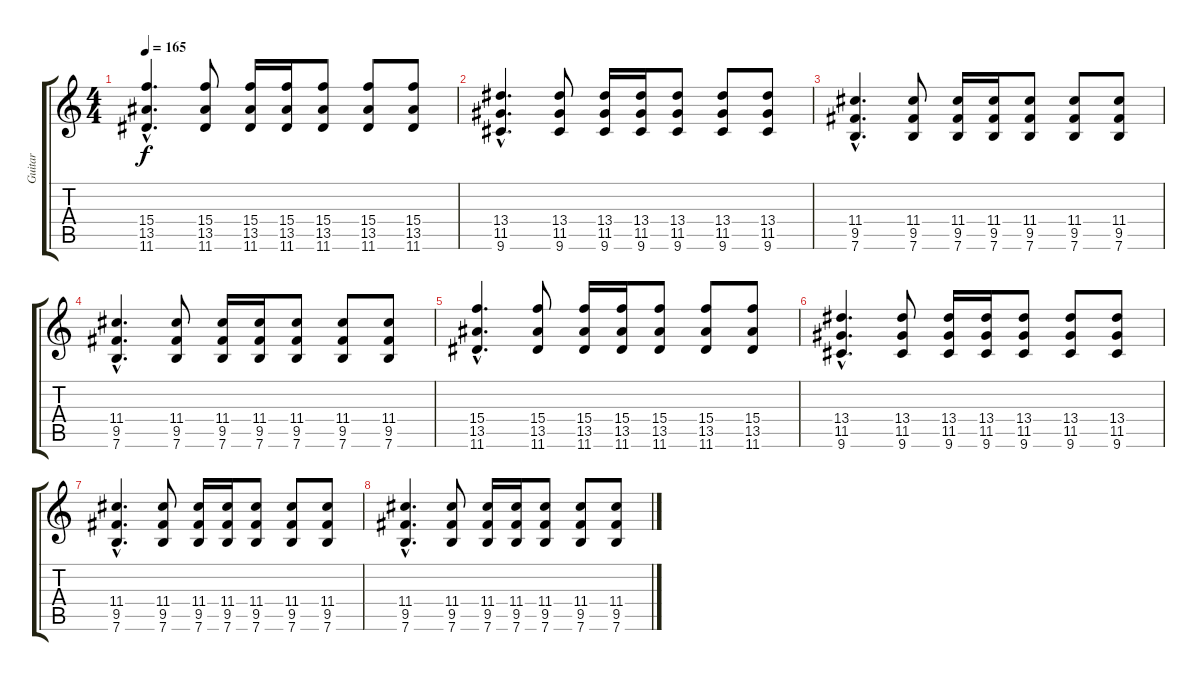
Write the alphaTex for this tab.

\track ("Guitar" "Guitar") {instrument distortionguitar}
\staff {score tabs}
\tuning (E4 B3 G3 D3 A2 E2) {hide}
\ts (4 4)
\tempo 165
\clef g2
\ks c
(15.4{hac} 13.5{hac} 11.6{hac}).4{d dy f} (15.4 13.5 11.6).8 (15.4 13.5 11.6).16 (15.4 13.5 11.6).16 (15.4 13.5 11.6).8 (15.4 13.5 11.6).8 (15.4 13.5 11.6).8 |
(13.4{hac} 11.5{hac} 9.6{hac}).4{d} (13.4 11.5 9.6).8 (13.4 11.5 9.6).16 (13.4 11.5 9.6).16 (13.4 11.5 9.6).8 (13.4 11.5 9.6).8 (13.4 11.5 9.6).8 |
(11.4{hac} 9.5{hac} 7.6{hac}).4{d} (11.4 9.5 7.6).8 (11.4 9.5 7.6).16 (11.4 9.5 7.6).16 (11.4 9.5 7.6).8 (11.4 9.5 7.6).8 (11.4 9.5 7.6).8 |
(11.4{hac} 9.5{hac} 7.6{hac}).4{d} (11.4 9.5 7.6).8 (11.4 9.5 7.6).16 (11.4 9.5 7.6).16 (11.4 9.5 7.6).8 (11.4 9.5 7.6).8 (11.4 9.5 7.6).8 |
(15.4{hac} 13.5{hac} 11.6{hac}).4{d} (15.4 13.5 11.6).8 (15.4 13.5 11.6).16 (15.4 13.5 11.6).16 (15.4 13.5 11.6).8 (15.4 13.5 11.6).8 (15.4 13.5 11.6).8 |
(13.4{hac} 11.5{hac} 9.6{hac}).4{d} (13.4 11.5 9.6).8 (13.4 11.5 9.6).16 (13.4 11.5 9.6).16 (13.4 11.5 9.6).8 (13.4 11.5 9.6).8 (13.4 11.5 9.6).8 |
(11.4{hac} 9.5{hac} 7.6{hac}).4{d} (11.4 9.5 7.6).8 (11.4 9.5 7.6).16 (11.4 9.5 7.6).16 (11.4 9.5 7.6).8 (11.4 9.5 7.6).8 (11.4 9.5 7.6).8 |
(11.4{hac} 9.5{hac} 7.6{hac}).4{d} (11.4 9.5 7.6).8 (11.4 9.5 7.6).16 (11.4 9.5 7.6).16 (11.4 9.5 7.6).8 (11.4 9.5 7.6).8 (11.4 9.5 7.6).8
